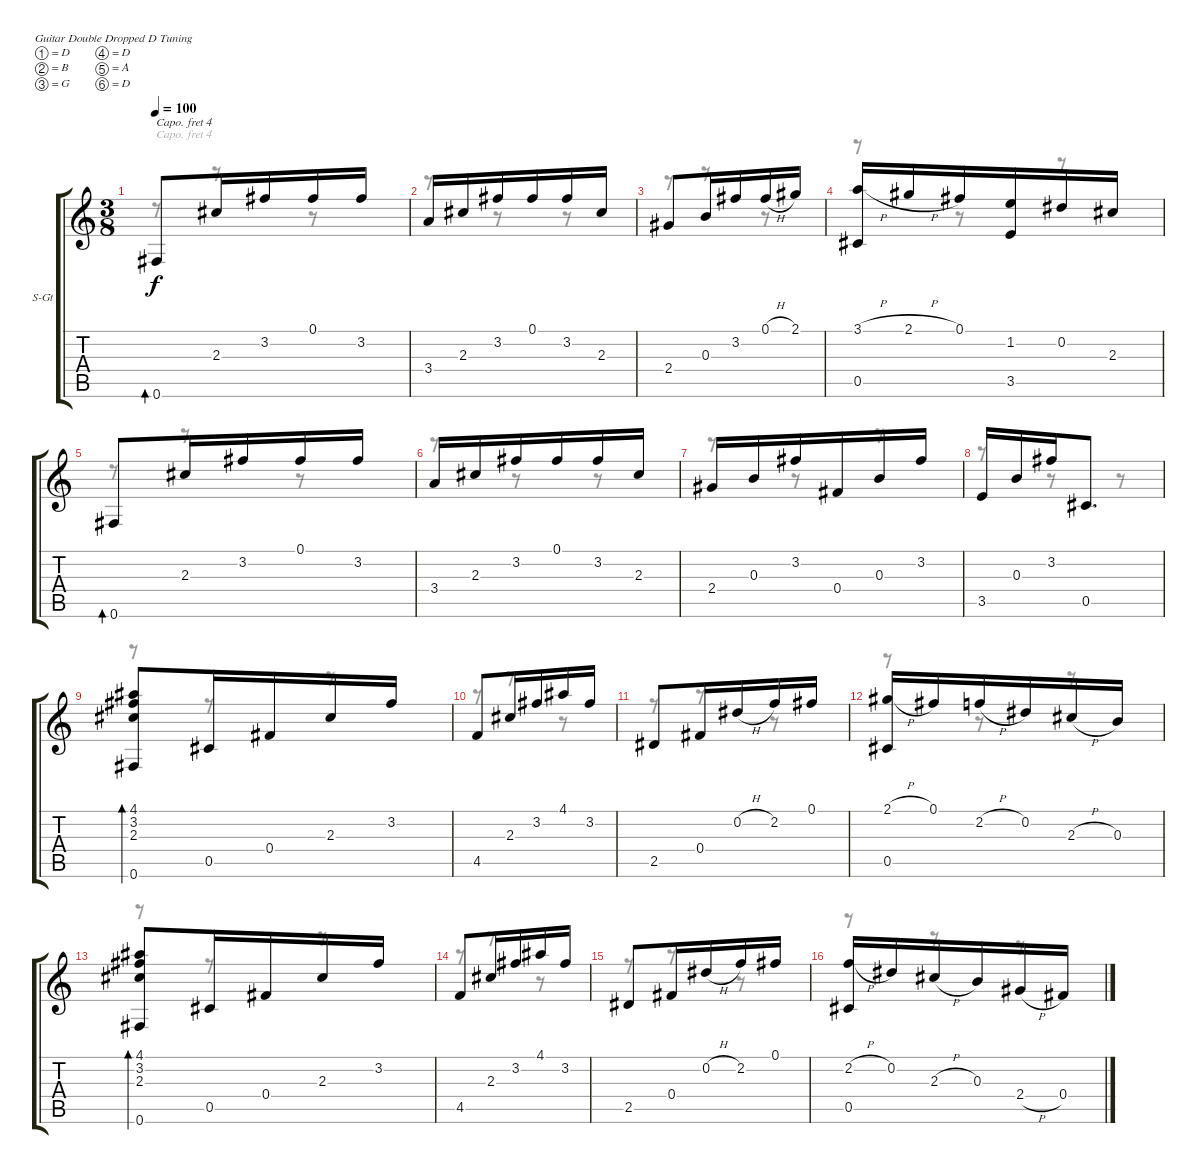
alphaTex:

\bracketExtendMode groupsimilarinstruments
\firstSystemTrackNameOrientation horizontal
\otherSystemsTrackNameOrientation horizontal
\track ("" "S-Gt") {instrument acousticguitarsteel}
\staff {score tabs}
\capo 4
\tuning (D4 B3 G3 D3 A2 D2)
\voice
\ts (3 8)
\tempo 100
\clef g2
\ks c
0.6.8{bd 60 dy f} 2.3.16 3.2.16 0.1.16 3.2.16 |
3.4.16 2.3.16 3.2.16 0.1.16 3.2.16 2.3.16 |
2.4.8 0.3.16 3.2.16 0.1{h}.16 2.1.16 |
(3.1{h} 0.5).16 2.1{h}.16 0.1.16 (1.2 3.5).16 0.2.16 2.3.16 |
0.6.8{bd 60} 2.3.16 3.2.16 0.1.16 3.2.16 |
3.4.16 2.3.16 3.2.16 0.1.16 3.2.16 2.3.16 |
2.4.16 0.3.16 3.2.16 0.4.16 0.3.16 3.2.16 |
3.5.16 0.3.16 3.2.16 0.5.8{d} |
(4.1 3.2 2.3 0.6).8{bd 60} 0.5.16 0.4.16 2.3.16 3.2.16 |
4.5.8 2.3.16 3.2.16 4.1.16 3.2.16 |
2.5.8 0.4.16 0.2{h}.16 2.2.16 0.1.16 |
(2.1{h} 0.5).16 0.1.16 2.2{h}.16 0.2.16 2.3{h}.16 0.3.16 |
(4.1 3.2 2.3 0.6).8{bd 60} 0.5.16 0.4.16 2.3.16 3.2.16 |
4.5.8 2.3.16 3.2.16 4.1.16 3.2.16 |
2.5.8 0.4.16 0.2{h}.16 2.2.16 0.1.16 |
(2.2{h} 0.5).16 0.2.16 2.3{h}.16 0.3.16 2.4{h}.16 0.4.16
\voice
\clef g2
\ottava regular
\simile none
\ks c
r.8{bd 0 dy mf} r.8 r.8 |
r.8 r.8 r.8 |
r.8 r.8 r.8 |
r.8 r.8 r.8 |
r.8{bd 0} r.8 r.8 |
r.8 r.8 r.8 |
r.8 r.8 r.8 |
r.8 r.8 r.8 |
r.8{bd 0} r.8 r.8 |
r.8 r.8 r.8 |
r.8 r.8 r.8 |
r.8 r.8 r.8 |
r.8{bd 0} r.8 r.8 |
r.8 r.8 r.8 |
r.8 r.8 r.8 |
r.8 r.8 r.8
